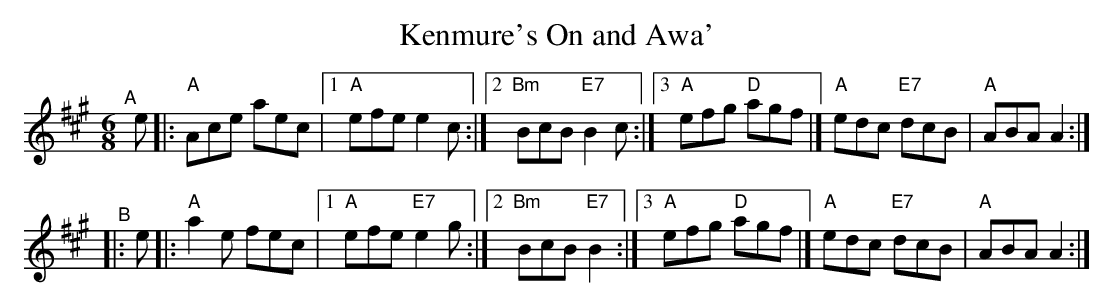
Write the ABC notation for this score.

X:1
T: Kenmure's On and Awa'
M: 6/8
L: 1/8
K: A
"^A"[|] e \
|: "A"Ace aec |[1  "A"efe     e2c \
             :|[2 "Bm"BcB "E7"B2c \
             :|[3  "A"efg  "D"agf |] "A"edc "E7"dcB | "A"ABA A2 :|
"^B"|: e \
|: "A"a2e fec |[1 "A"efe "E7"e2g \
             :|[2 "Bm"BcB "E7"B2 \
             :|[3 "A"efg  "D"agf |] "A"edc "E7"dcB | "A"ABA A2 :|
